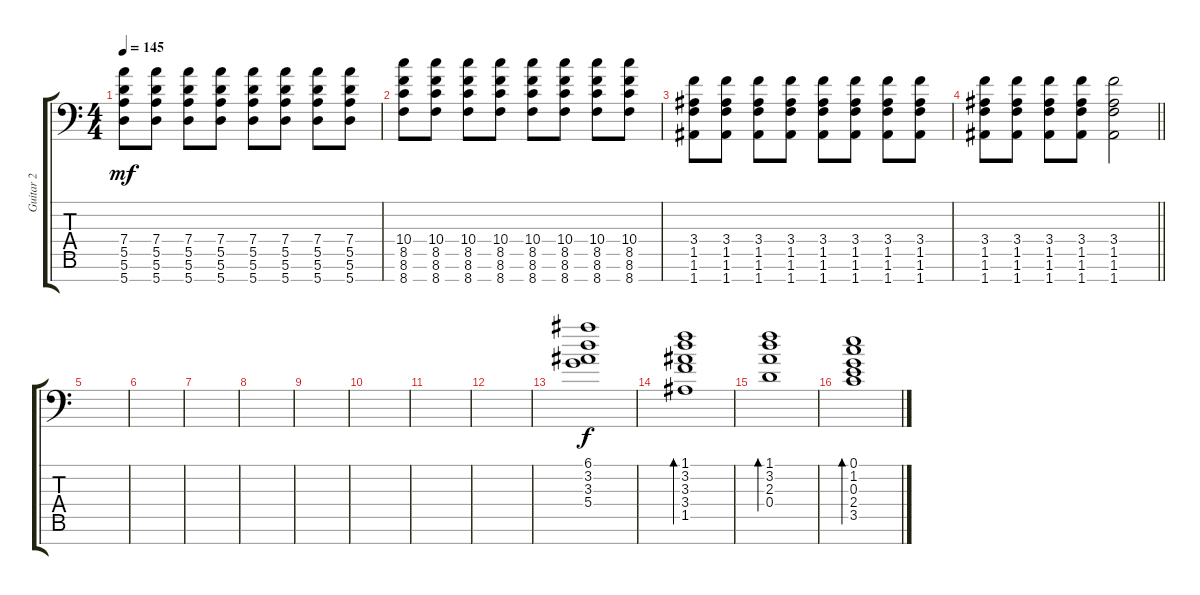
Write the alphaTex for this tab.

\track ("Guitar 2" "Guitar 2") {instrument overdrivenguitar}
\staff {score tabs}
\tuning (E4 B3 G3 D3 A2 E2 A1) {hide}
\ts (4 4)
\tempo 145
\clef f4
\ks c
(7.4 5.5 5.6 5.7).8{dy mf} (7.4 5.5 5.6 5.7).8 (7.4 5.5 5.6 5.7).8 (7.4 5.5 5.6 5.7).8 (7.4 5.5 5.6 5.7).8 (7.4 5.5 5.6 5.7).8 (7.4 5.5 5.6 5.7).8 (7.4 5.5 5.6 5.7).8 |
(10.4 8.5 8.6 8.7).8 (10.4 8.5 8.6 8.7).8 (10.4 8.5 8.6 8.7).8 (10.4 8.5 8.6 8.7).8 (10.4 8.5 8.6 8.7).8 (10.4 8.5 8.6 8.7).8 (10.4 8.5 8.6 8.7).8 (10.4 8.5 8.6 8.7).8 |
(3.4 1.5 1.6 1.7).8 (3.4 1.5 1.6 1.7).8 (3.4 1.5 1.6 1.7).8 (3.4 1.5 1.6 1.7).8 (3.4 1.5 1.6 1.7).8 (3.4 1.5 1.6 1.7).8 (3.4 1.5 1.6 1.7).8 (3.4 1.5 1.6 1.7).8 |
\barLineRight lightlight
(3.4 1.5 1.6 1.7).8 (3.4 1.5 1.6 1.7).8 (3.4 1.5 1.6 1.7).8 (3.4 1.5 1.6 1.7).8 (3.4 1.5 1.6 1.7).2 |
\section ("" "")
|
|
|
|
|
|
|
|
(6.1 3.2 3.3 5.4).1{dy f instrument electricguitarclean} |
(1.1 3.2 3.3 3.4 1.5).1{bd 240} |
(1.1 3.2 2.3 0.4).1{bd 240} |
(0.1 1.2 0.3 2.4 3.5).1{bd 240}
